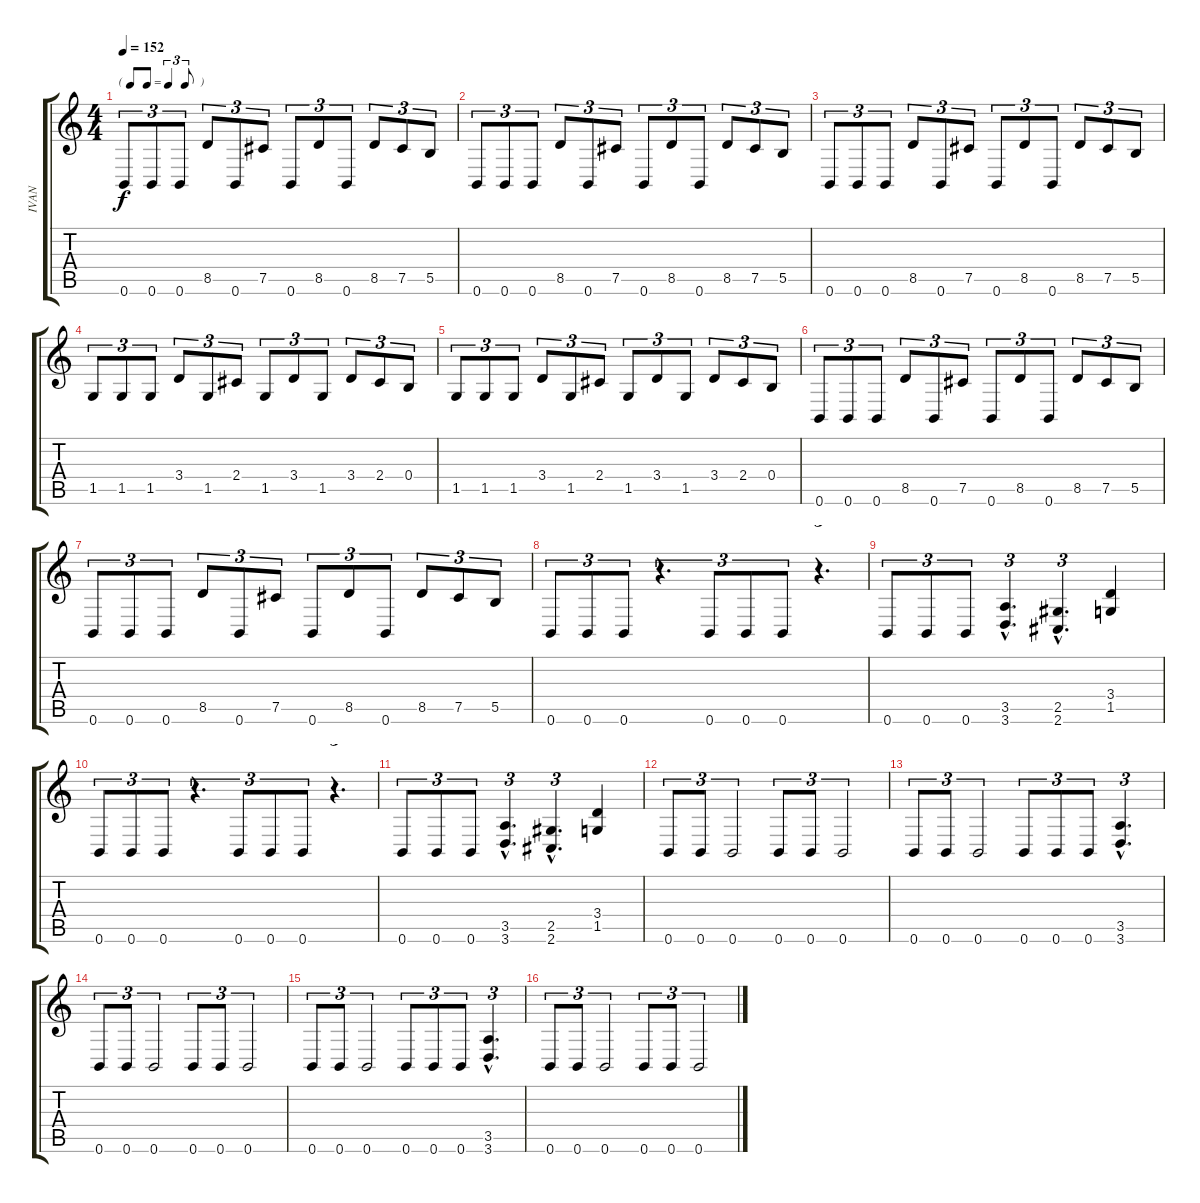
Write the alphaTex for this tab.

\track ("IVAN" "IVAN") {instrument distortionguitar}
\staff {score tabs}
\tuning (Db4 Ab3 E3 B2 Gb2 B1) {hide}
\ts (4 4)
\tf triplet8th
\tempo 152
\clef g2
\ks c
0.6.8{tu (3 2) dy f} 0.6.8{tu (3 2)} 0.6.8{tu (3 2)} 8.5.8{tu (3 2)} 0.6.8{tu (3 2)} 7.5.8{tu (3 2)} 0.6.8{tu (3 2)} 8.5.8{tu (3 2)} 0.6.8{tu (3 2)} 8.5.8{tu (3 2)} 7.5.8{tu (3 2)} 5.5.8{tu (3 2)} |
0.6.8{tu (3 2)} 0.6.8{tu (3 2)} 0.6.8{tu (3 2)} 8.5.8{tu (3 2)} 0.6.8{tu (3 2)} 7.5.8{tu (3 2)} 0.6.8{tu (3 2)} 8.5.8{tu (3 2)} 0.6.8{tu (3 2)} 8.5.8{tu (3 2)} 7.5.8{tu (3 2)} 5.5.8{tu (3 2)} |
0.6.8{tu (3 2)} 0.6.8{tu (3 2)} 0.6.8{tu (3 2)} 8.5.8{tu (3 2)} 0.6.8{tu (3 2)} 7.5.8{tu (3 2)} 0.6.8{tu (3 2)} 8.5.8{tu (3 2)} 0.6.8{tu (3 2)} 8.5.8{tu (3 2)} 7.5.8{tu (3 2)} 5.5.8{tu (3 2)} |
1.5.8{tu (3 2)} 1.5.8{tu (3 2)} 1.5.8{tu (3 2)} 3.4.8{tu (3 2)} 1.5.8{tu (3 2)} 2.4.8{tu (3 2)} 1.5.8{tu (3 2)} 3.4.8{tu (3 2)} 1.5.8{tu (3 2)} 3.4.8{tu (3 2)} 2.4.8{tu (3 2)} 0.4.8{tu (3 2)} |
1.5.8{tu (3 2)} 1.5.8{tu (3 2)} 1.5.8{tu (3 2)} 3.4.8{tu (3 2)} 1.5.8{tu (3 2)} 2.4.8{tu (3 2)} 1.5.8{tu (3 2)} 3.4.8{tu (3 2)} 1.5.8{tu (3 2)} 3.4.8{tu (3 2)} 2.4.8{tu (3 2)} 0.4.8{tu (3 2)} |
0.6.8{tu (3 2)} 0.6.8{tu (3 2)} 0.6.8{tu (3 2)} 8.5.8{tu (3 2)} 0.6.8{tu (3 2)} 7.5.8{tu (3 2)} 0.6.8{tu (3 2)} 8.5.8{tu (3 2)} 0.6.8{tu (3 2)} 8.5.8{tu (3 2)} 7.5.8{tu (3 2)} 5.5.8{tu (3 2)} |
0.6.8{tu (3 2)} 0.6.8{tu (3 2)} 0.6.8{tu (3 2)} 8.5.8{tu (3 2)} 0.6.8{tu (3 2)} 7.5.8{tu (3 2)} 0.6.8{tu (3 2)} 8.5.8{tu (3 2)} 0.6.8{tu (3 2)} 8.5.8{tu (3 2)} 7.5.8{tu (3 2)} 5.5.8{tu (3 2)} |
0.6.8{tu (3 2)} 0.6.8{tu (3 2)} 0.6.8{tu (3 2)} r.4{d tu (3 2)} 0.6.8{tu (3 2)} 0.6.8{tu (3 2)} 0.6.8{tu (3 2)} r.4{d tu (3 2)} |
0.6.8{tu (3 2)} 0.6.8{tu (3 2)} 0.6.8{tu (3 2)} (3.5{hac} 3.6{hac}).4{d tu (3 2)} (2.5{hac} 2.6{hac}).4{d tu (3 2)} (3.4 1.5).4 |
0.6.8{tu (3 2)} 0.6.8{tu (3 2)} 0.6.8{tu (3 2)} r.4{d tu (3 2)} 0.6.8{tu (3 2)} 0.6.8{tu (3 2)} 0.6.8{tu (3 2)} r.4{d tu (3 2)} |
0.6.8{tu (3 2)} 0.6.8{tu (3 2)} 0.6.8{tu (3 2)} (3.5{hac} 3.6{hac}).4{d tu (3 2)} (2.5{hac} 2.6{hac}).4{d tu (3 2)} (3.4 1.5).4 |
0.6.8{tu (3 2)} 0.6.8{tu (3 2)} 0.6.2{tu (3 2)} 0.6.8{tu (3 2)} 0.6.8{tu (3 2)} 0.6.2{tu (3 2)} |
0.6.8{tu (3 2)} 0.6.8{tu (3 2)} 0.6.2{tu (3 2)} 0.6.8{tu (3 2)} 0.6.8{tu (3 2)} 0.6.8{tu (3 2)} (3.5{hac} 3.6{hac}).4{d tu (3 2)} |
0.6.8{tu (3 2)} 0.6.8{tu (3 2)} 0.6.2{tu (3 2)} 0.6.8{tu (3 2)} 0.6.8{tu (3 2)} 0.6.2{tu (3 2)} |
0.6.8{tu (3 2)} 0.6.8{tu (3 2)} 0.6.2{tu (3 2)} 0.6.8{tu (3 2)} 0.6.8{tu (3 2)} 0.6.8{tu (3 2)} (3.5{hac} 3.6{hac}).4{d tu (3 2)} |
0.6.8{tu (3 2)} 0.6.8{tu (3 2)} 0.6.2{tu (3 2)} 0.6.8{tu (3 2)} 0.6.8{tu (3 2)} 0.6.2{tu (3 2)}
